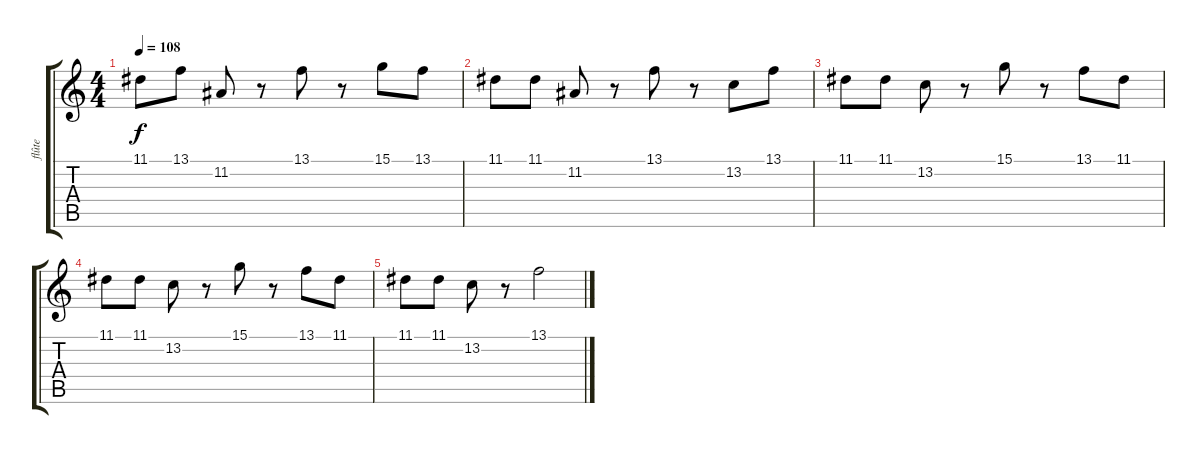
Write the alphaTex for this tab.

\track ("flûte" "flûte") {instrument lead4chiff}
\staff {score tabs}
\tuning (E4 B3 G3 D3 A2 E2) {hide}
\ts (4 4)
\tempo 108
\clef g2
\ks c
11.1.8{dy f} 13.1.8 11.2.8 r.8 13.1.8 r.8 15.1.8 13.1.8 |
11.1.8 11.1.8 11.2.8 r.8 13.1.8 r.8 13.2.8 13.1.8 |
11.1.8 11.1.8 13.2.8 r.8 15.1.8 r.8 13.1.8 11.1.8 |
11.1.8 11.1.8 13.2.8 r.8 15.1.8 r.8 13.1.8 11.1.8 |
11.1.8 11.1.8 13.2.8 r.8 13.1.2
